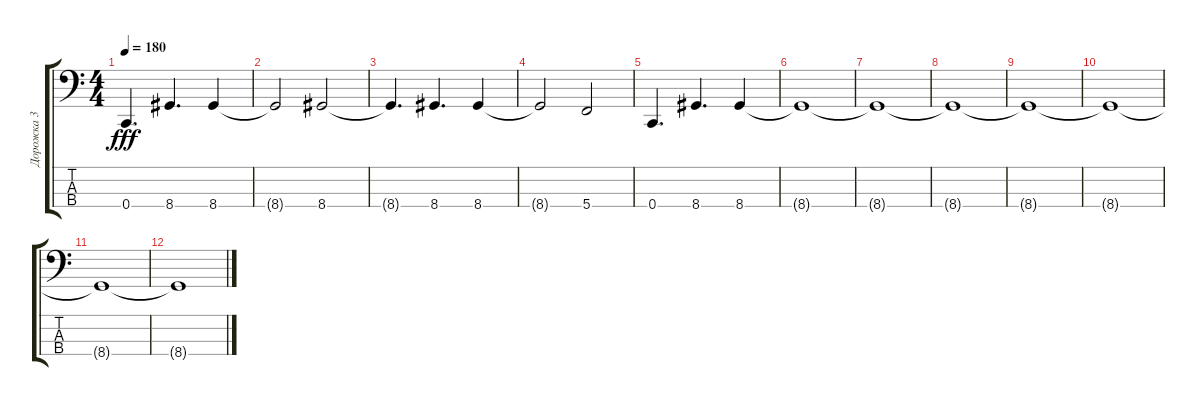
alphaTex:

\track ("Дорожка 3" "Дорожка 3") {instrument electricbasspick}
\staff {score tabs}
\tuning (F2 C2 G1 C1) {hide}
\ts (4 4)
\tempo 180
\clef f4
\ks c
0.4.4{d dy fff} 8.4.4{d} 8.4.4 |
8.4{t}.2 8.4.2 |
8.4{t}.4{d} 8.4.4{d} 8.4.4 |
8.4{t}.2 5.4.2 |
0.4.4{d} 8.4.4{d} 8.4.4 |
8.4{t}.1 |
8.4{t}.1 |
8.4{t}.1 |
8.4{t}.1 |
8.4{t}.1 |
8.4{t}.1 |
8.4{t}.1
